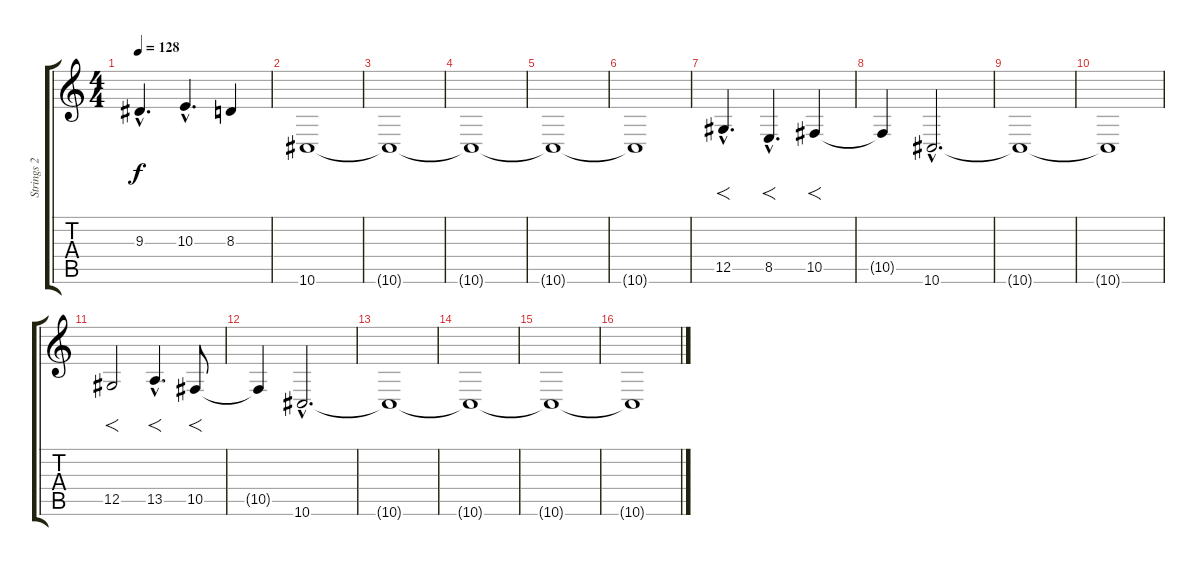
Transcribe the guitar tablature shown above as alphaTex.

\track ("Strings 2" "Strings 2") {instrument stringensemble1}
\staff {score tabs}
\tuning (Eb4 Bb3 Gb3 Db3 Ab2 Eb2) {hide}
\ts (4 4)
\tempo 128
\clef g2
\ks c
9.3{hac}.4{d dy f} 10.3{hac}.4{d} 8.3.4 |
10.6.1{volume 10 balance 14 instrument violin} |
10.6{t}.1 |
10.6{t}.1 |
10.6{t}.1 |
10.6{t}.1 |
12.5{hac}.4{f d} 8.5{hac}.4{f d} 10.5.4{f} |
10.5{t}.4 10.6{hac}.2{d} |
10.6{t}.1 |
10.6{t}.1 |
12.5.2{f} 13.5{hac}.4{f d} 10.5.8{f} |
10.5{t}.4 10.6{hac}.2{d} |
10.6{t}.1 |
10.6{t}.1 |
10.6{t}.1 |
10.6{t}.1
